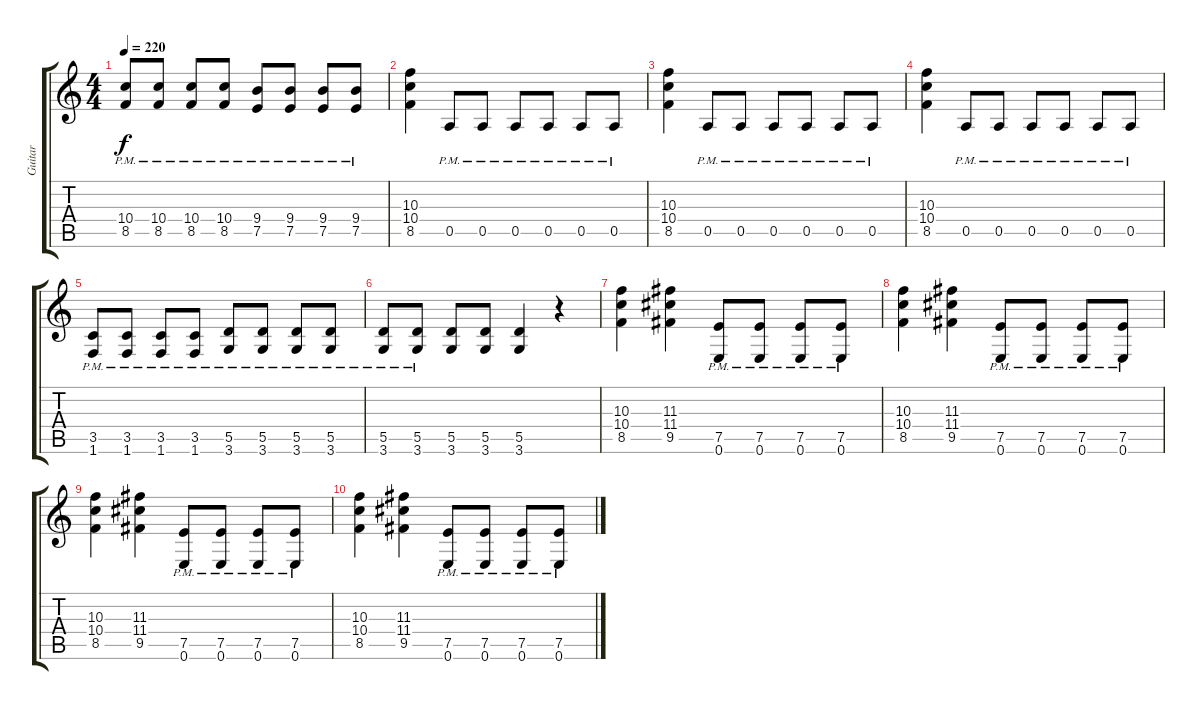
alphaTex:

\track ("Guitar" "Guitar") {instrument overdrivenguitar}
\staff {score tabs}
\tuning (E4 B3 G3 D3 A2 E2) {hide}
\ts (4 4)
\tempo 220
\clef g2
\ks c
(10.4{pm} 8.5).8{dy f} (10.4{pm} 8.5).8 (10.4{pm} 8.5).8 (10.4{pm} 8.5).8 (9.4{pm} 7.5).8 (9.4{pm} 7.5).8 (9.4{pm} 7.5).8 (9.4{pm} 7.5).8 |
(10.3 10.4 8.5).4 0.5{pm}.8 0.5{pm}.8 0.5{pm}.8 0.5{pm}.8 0.5{pm}.8 0.5{pm}.8 |
(10.3 10.4 8.5).4 0.5{pm}.8 0.5{pm}.8 0.5{pm}.8 0.5{pm}.8 0.5{pm}.8 0.5{pm}.8 |
(10.3 10.4 8.5).4 0.5{pm}.8 0.5{pm}.8 0.5{pm}.8 0.5{pm}.8 0.5{pm}.8 0.5{pm}.8 |
(3.5 1.6{pm}).8 (3.5 1.6{pm}).8 (3.5 1.6{pm}).8 (3.5 1.6{pm}).8 (5.5 3.6{pm}).8 (5.5 3.6{pm}).8 (5.5 3.6{pm}).8 (5.5 3.6{pm}).8 |
(5.5 3.6{pm}).8 (5.5 3.6{pm}).8 (5.5 3.6).8 (5.5 3.6).8 (5.5 3.6).4 r.4 |
(10.3 10.4 8.5).4 (11.3 11.4 9.5).4 (7.5 0.6{pm}).8 (7.5 0.6{pm}).8 (7.5 0.6{pm}).8 (7.5 0.6{pm}).8 |
(10.3 10.4 8.5).4 (11.3 11.4 9.5).4 (7.5 0.6{pm}).8 (7.5 0.6{pm}).8 (7.5 0.6{pm}).8 (7.5 0.6{pm}).8 |
(10.3 10.4 8.5).4 (11.3 11.4 9.5).4 (7.5 0.6{pm}).8 (7.5 0.6{pm}).8 (7.5 0.6{pm}).8 (7.5 0.6{pm}).8 |
(10.3 10.4 8.5).4 (11.3 11.4 9.5).4 (7.5 0.6{pm}).8 (7.5 0.6{pm}).8 (7.5 0.6{pm}).8 (7.5 0.6{pm}).8
